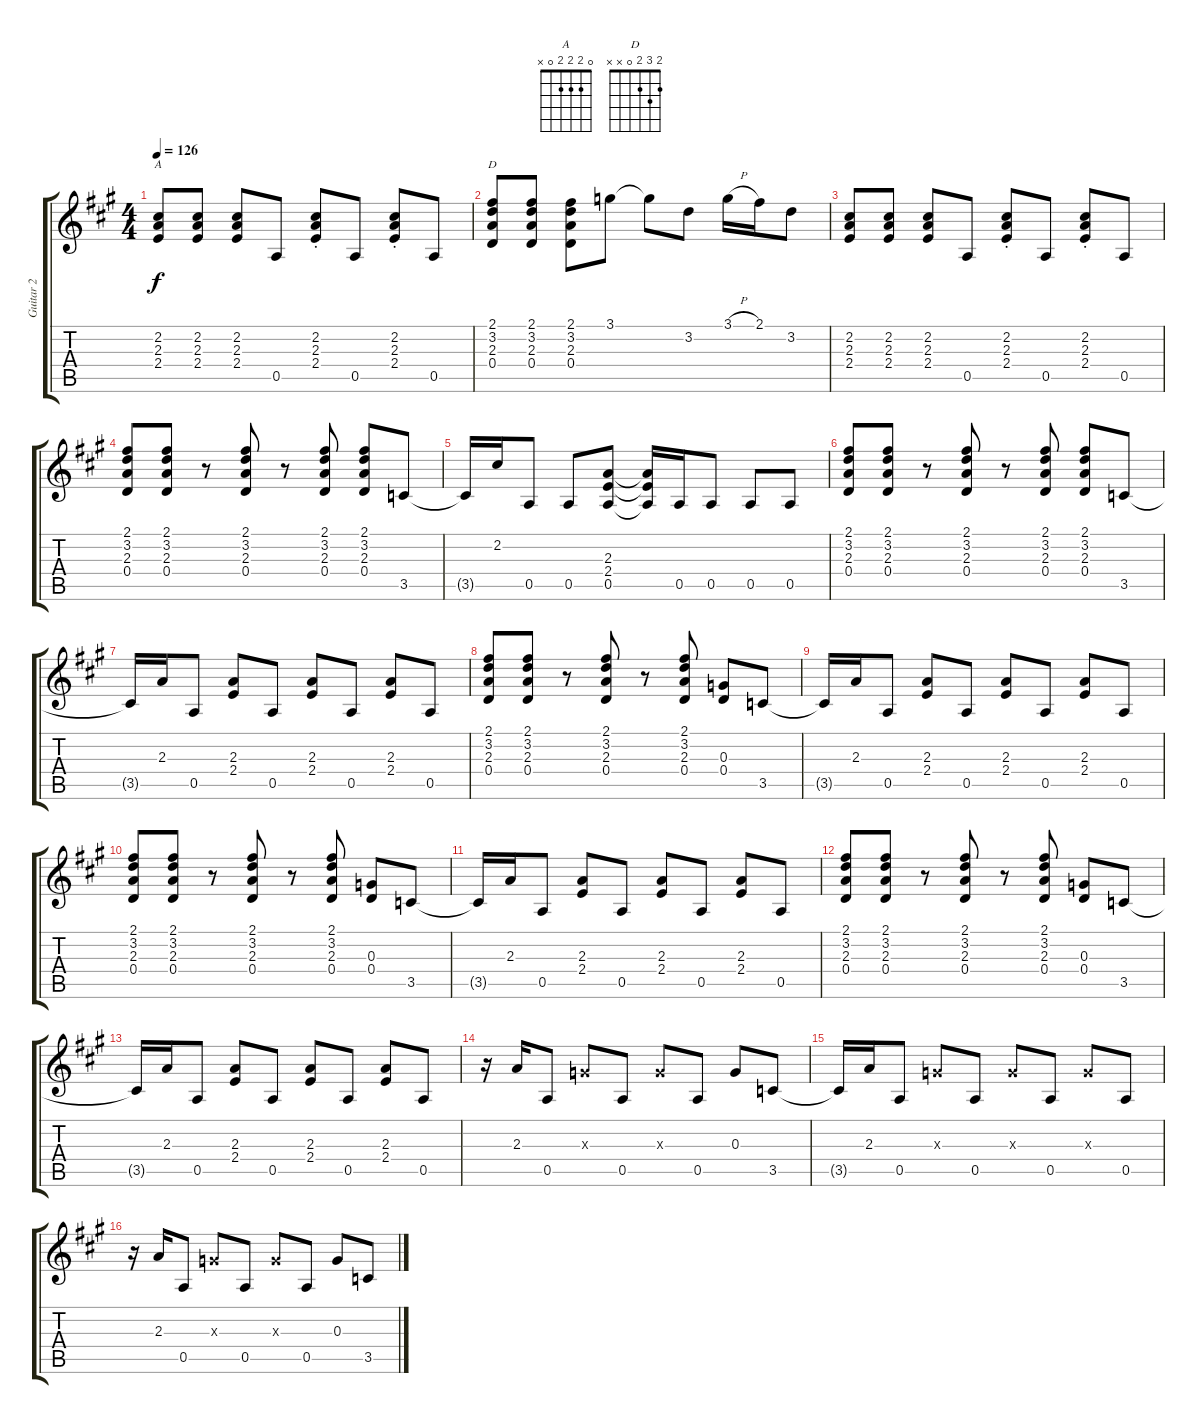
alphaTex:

\track ("Guitar 2" "Guitar 2") {instrument distortionguitar}
\staff {score tabs}
\tuning (E4 B3 G3 D3 A2 E2) {hide}
\chord ("A" 0 2 2 2 0 x)
\chord ("D" 2 3 2 0 x x)
\ts (4 4)
\tempo 126
\clef g2
\ks a
(2.2 2.3 2.4).8{ch "A" dy f} (2.2 2.3 2.4).8 (2.2 2.3 2.4).8 0.5.8 (2.2{st} 2.3{st} 2.4{st}).8 0.5.8 (2.2{st} 2.3{st} 2.4{st}).8 0.5.8 |
(2.1 3.2 2.3 0.4).8{ch "D"} (2.1 3.2 2.3 0.4).8 (2.1 3.2 2.3 0.4).8 3.1.8 3.1{t}.8 3.2.8 3.1{h}.16 2.1.16 3.2.8 |
(2.2 2.3 2.4).8 (2.2 2.3 2.4).8 (2.2 2.3 2.4).8 0.5.8 (2.2{st} 2.3{st} 2.4{st}).8 0.5.8 (2.2{st} 2.3{st} 2.4{st}).8 0.5.8 |
(2.1 3.2 2.3 0.4).8 (2.1 3.2 2.3 0.4).8 r.8 (2.1 3.2 2.3 0.4).8 r.8 (2.1 3.2 2.3 0.4).8 (2.1 3.2 2.3 0.4).8 3.5.8 |
3.5{t}.16 2.2.16 0.5.8 0.5.8 (2.3 2.4 0.5).8 (2.3{t} 2.4{t} 0.5{t}).16 0.5.16 0.5.8 0.5.8 0.5.8 |
(2.1 3.2 2.3 0.4).8 (2.1 3.2 2.3 0.4).8 r.8 (2.1 3.2 2.3 0.4).8 r.8 (2.1 3.2 2.3 0.4).8 (2.1 3.2 2.3 0.4).8 3.5.8 |
3.5{t}.16 2.3.16 0.5.8 (2.3 2.4).8 0.5.8 (2.3 2.4).8 0.5.8 (2.3 2.4).8 0.5.8 |
(2.1 3.2 2.3 0.4).8 (2.1 3.2 2.3 0.4).8 r.8 (2.1 3.2 2.3 0.4).8 r.8 (2.1 3.2 2.3 0.4).8 (0.3 0.4).8 3.5.8 |
3.5{t}.16 2.3.16 0.5.8 (2.3 2.4).8 0.5.8 (2.3 2.4).8 0.5.8 (2.3 2.4).8 0.5.8 |
(2.1 3.2 2.3 0.4).8 (2.1 3.2 2.3 0.4).8 r.8 (2.1 3.2 2.3 0.4).8 r.8 (2.1 3.2 2.3 0.4).8 (0.3 0.4).8 3.5.8 |
3.5{t}.16 2.3.16 0.5.8 (2.3 2.4).8 0.5.8 (2.3 2.4).8 0.5.8 (2.3 2.4).8 0.5.8 |
(2.1 3.2 2.3 0.4).8 (2.1 3.2 2.3 0.4).8 r.8 (2.1 3.2 2.3 0.4).8 r.8 (2.1 3.2 2.3 0.4).8 (0.3 0.4).8 3.5.8 |
3.5{t}.16 2.3.16 0.5.8 (2.3 2.4).8 0.5.8 (2.3 2.4).8 0.5.8 (2.3 2.4).8 0.5.8 |
r.16 2.3.16 0.5.8 0.3{x}.8 0.5.8 0.3{x}.8 0.5.8 0.3.8 3.5.8 |
3.5{t}.16 2.3.16 0.5.8 0.3{x}.8 0.5.8 0.3{x}.8 0.5.8 0.3{x}.8 0.5.8 |
r.16 2.3.16 0.5.8 0.3{x}.8 0.5.8 0.3{x}.8 0.5.8 0.3.8 3.5.8
